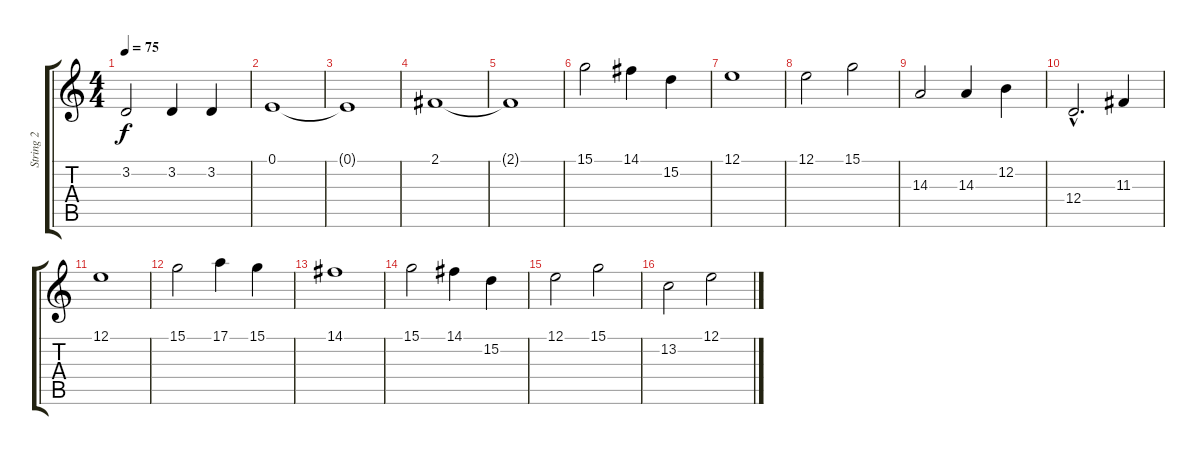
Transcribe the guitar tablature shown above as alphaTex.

\track ("String 2" "String 2") {instrument stringensemble1}
\staff {score tabs}
\tuning (E4 B3 G3 D3 A2 E2) {hide}
\ts (4 4)
\tempo 75
\clef g2
\ks c
3.2.2{dy f} 3.2.4 3.2.4 |
0.1.1 |
0.1{t}.1 |
2.1.1 |
2.1{t}.1 |
15.1.2 14.1.4 15.2.4 |
12.1.1 |
12.1.2 15.1.2 |
14.3.2 14.3.4 12.2.4 |
12.4{hac}.2{d} 11.3.4 |
12.1.1 |
15.1.2 17.1.4 15.1.4 |
14.1.1 |
15.1.2 14.1.4 15.2.4 |
12.1.2 15.1.2 |
13.2.2 12.1.2
